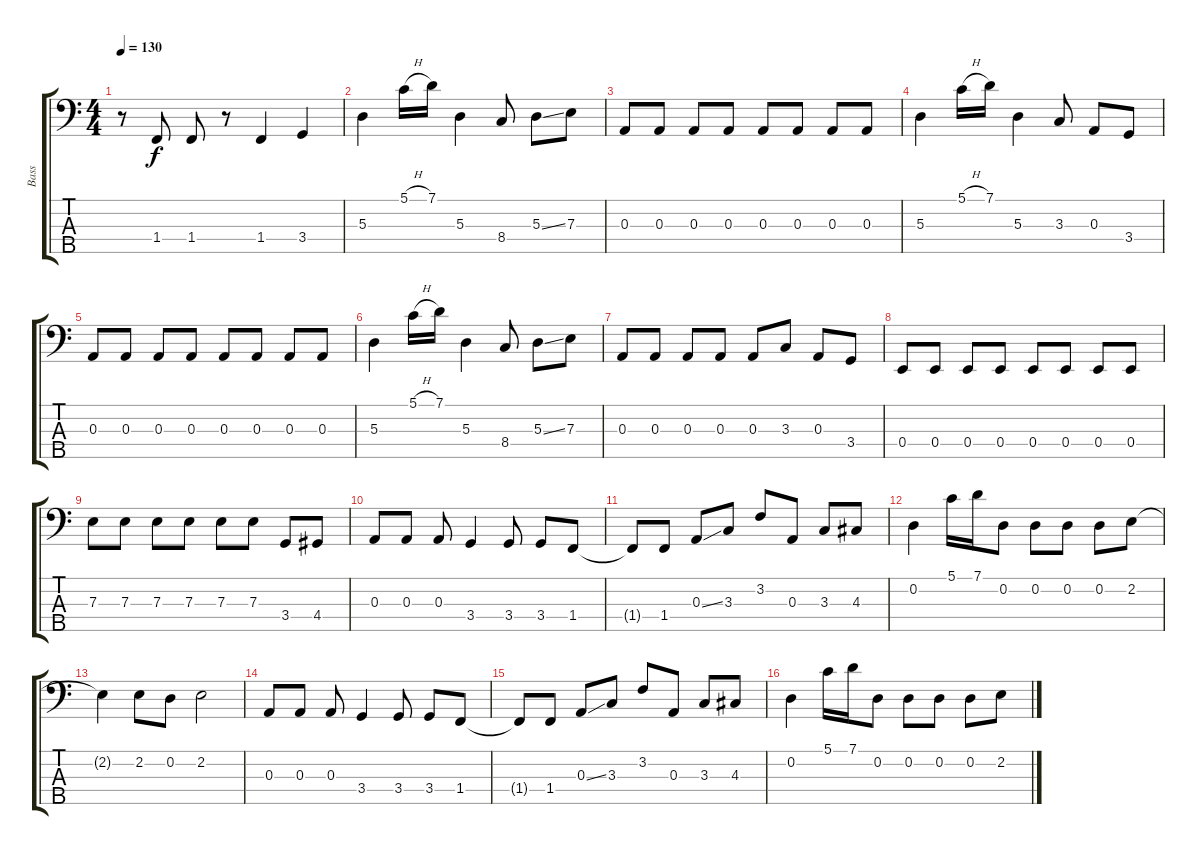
\track ("Bass" "Bass") {instrument electricbassfinger}
\staff {score tabs}
\tuning (G2 D2 A1 E1 B0) {hide}
\ts (4 4)
\tempo 130
\clef f4
\ks c
r.8{dy f} 1.4.8 1.4.8 r.8 1.4.4 3.4.4 |
5.3.4 5.1{h}.16 7.1.16 5.3.4 8.4.8 5.3{ss}.8 7.3.8 |
0.3.8 0.3.8 0.3.8 0.3.8 0.3.8 0.3.8 0.3.8 0.3.8 |
5.3.4 5.1{h}.16 7.1.16 5.3.4 3.3.8 0.3.8 3.4.8 |
0.3.8 0.3.8 0.3.8 0.3.8 0.3.8 0.3.8 0.3.8 0.3.8 |
5.3.4 5.1{h}.16 7.1.16 5.3.4 8.4.8 5.3{ss}.8 7.3.8 |
0.3.8 0.3.8 0.3.8 0.3.8 0.3.8 3.3.8 0.3.8 3.4.8 |
0.4.8 0.4.8 0.4.8 0.4.8 0.4.8 0.4.8 0.4.8 0.4.8 |
7.3.8 7.3.8 7.3.8 7.3.8 7.3.8 7.3.8 3.4.8 4.4.8 |
0.3.8 0.3.8 0.3.8 3.4.4 3.4.8 3.4.8 1.4.8 |
1.4{t}.8 1.4.8 0.3{ss}.8 3.3.8 3.2.8 0.3.8 3.3.8 4.3.8 |
0.2.4 5.1.16 7.1.16 0.2.8 0.2.8 0.2.8 0.2.8 2.2.8 |
2.2{t}.4 2.2.8 0.2.8 2.2.2 |
0.3.8 0.3.8 0.3.8 3.4.4 3.4.8 3.4.8 1.4.8 |
1.4{t}.8 1.4.8 0.3{ss}.8 3.3.8 3.2.8 0.3.8 3.3.8 4.3.8 |
0.2.4 5.1.16 7.1.16 0.2.8 0.2.8 0.2.8 0.2.8 2.2.8
